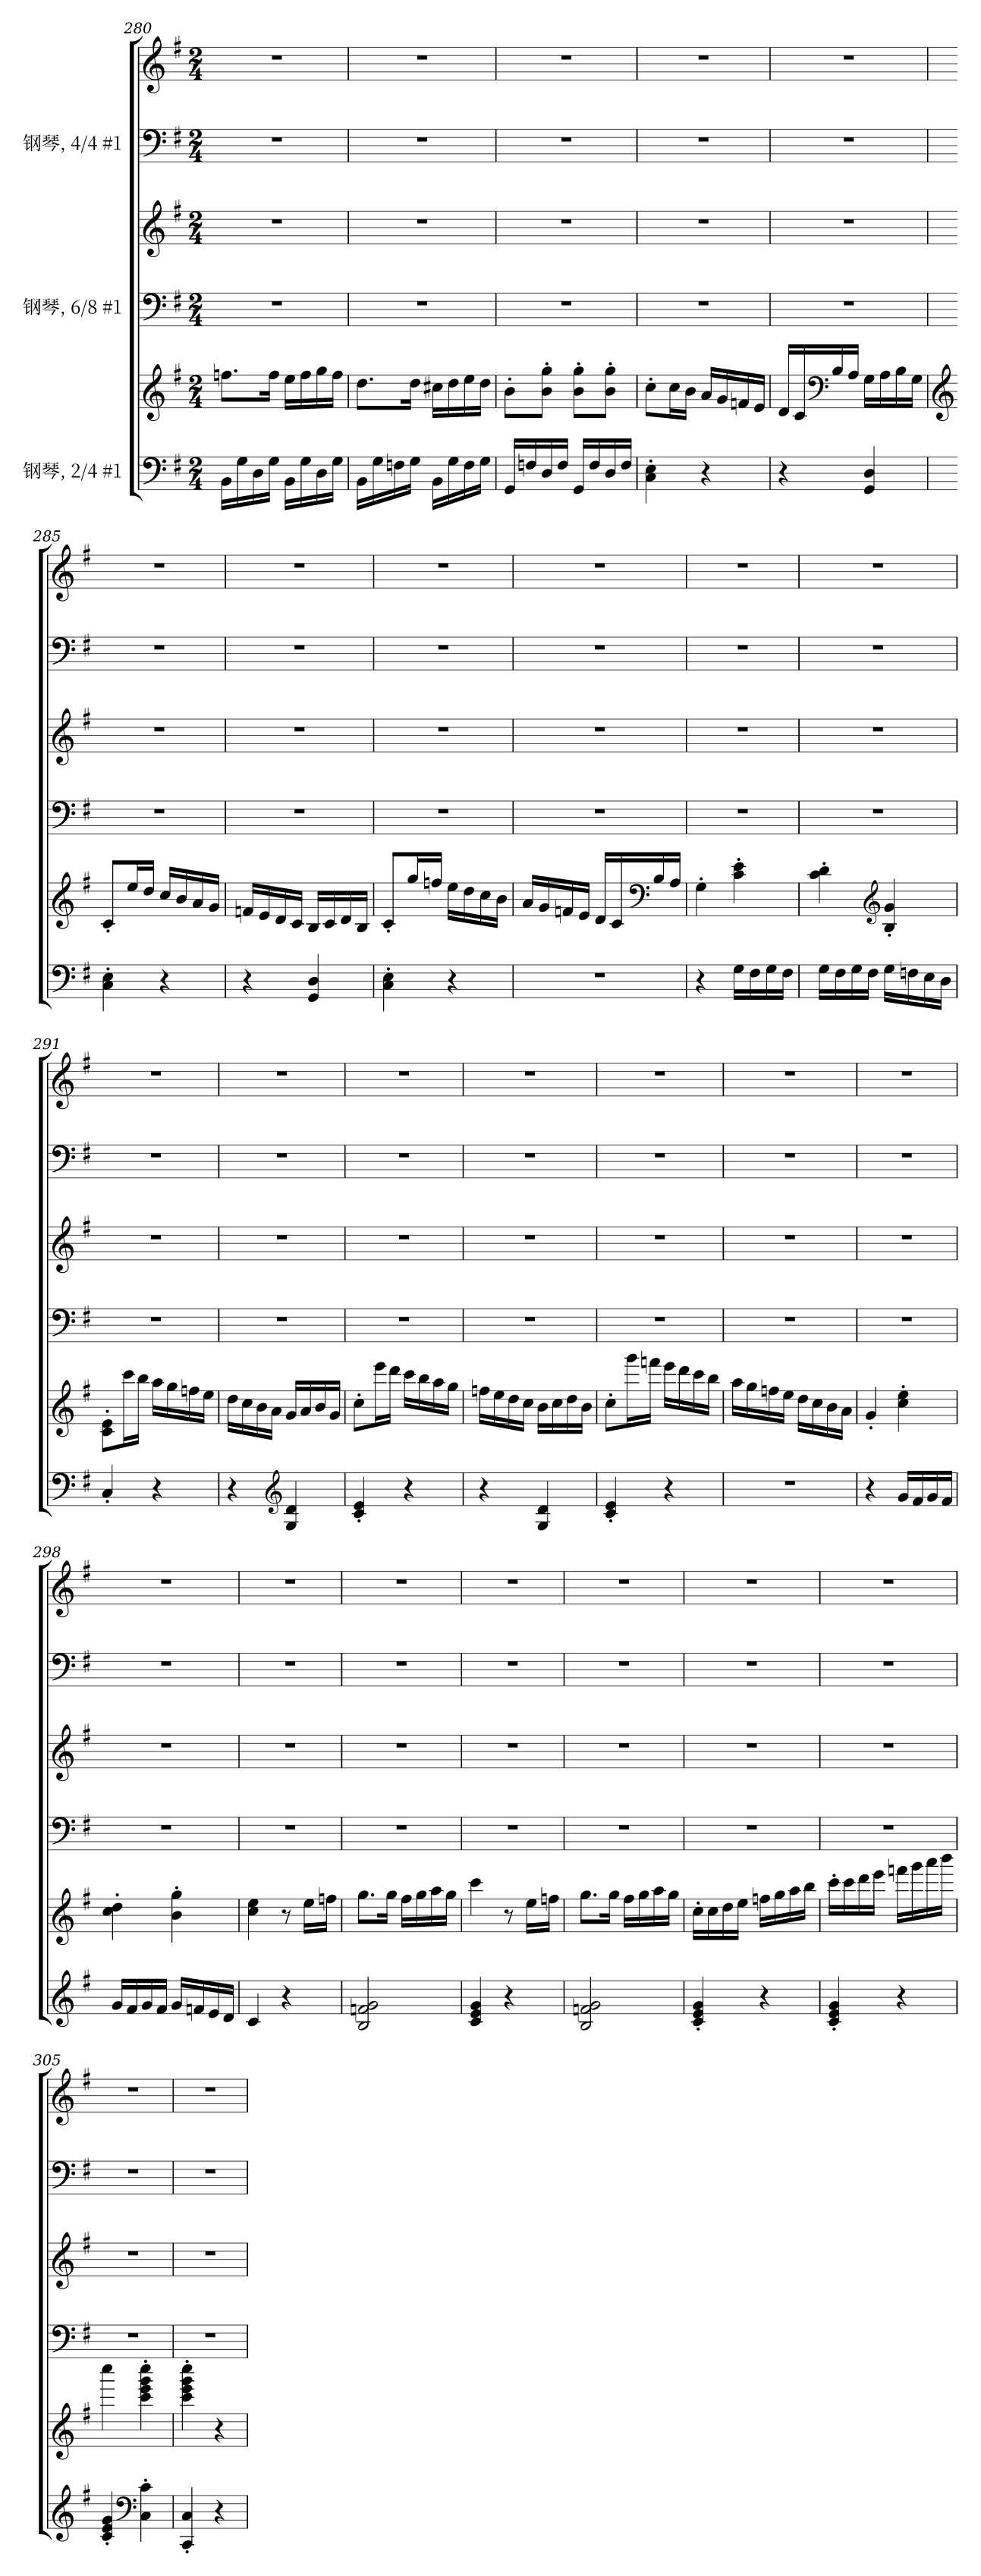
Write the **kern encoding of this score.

**kern	**kern	**kern	**kern	**kern	**kern
*part3	*part3	*part2	*part2	*part1	*part1
*staff6	*staff5	*staff4	*staff3	*staff2	*staff1
*I"钢琴, 2/4 #1	*	*I"钢琴, 6/8 #1	*	*I"钢琴, 4/4 #1	*
*clefF4	*clefG2	*clefF4	*clefG2	*clefF4	*clefG2
*k[f#]	*k[f#]	*k[f#]	*k[f#]	*k[f#]	*k[f#]
*M2/4	*M2/4	*M2/4	*M2/4	*M2/4	*M2/4
=280	=280	=280	=280	=280	=280
16BB\LL	8.ffn\L	2r	2r	2r	2r
16G\	.	.	.	.	.
16D\	.	.	.	.	.
16G\JJ	16ff\Jk	.	.	.	.
16BB\LL	16ee\LL	.	.	.	.
16G\	16ff\	.	.	.	.
16D\	16gg\	.	.	.	.
16G\JJ	16ff\JJ	.	.	.	.
!!LO:PB:g=z
=281	=281	=281	=281	=281	=281
16BB\LL	8.dd\L	2r	2r	2r	2r
16G\	.	.	.	.	.
16Fn\	.	.	.	.	.
16G\JJ	16dd\Jk	.	.	.	.
16BB\LL	16cc#X\LL	.	.	.	.
16G\	16dd\	.	.	.	.
16F\	16ee\	.	.	.	.
16G\JJ	16dd\JJ	.	.	.	.
=282	=282	=282	=282	=282	=282
16GG/LL	8b'\L	2r	2r	2r	2r
16Fn/	.	.	.	.	.
16D/	8b\' 8gg\'J	.	.	.	.
16F/JJ	.	.	.	.	.
16GG/LL	8b\' 8gg\'L	.	.	.	.
16F/	.	.	.	.	.
16D/	8b\' 8gg\'J	.	.	.	.
16F/JJ	.	.	.	.	.
=283	=283	=283	=283	=283	=283
4C\' 4E\'	8cc'\L	2r	2r	2r	2r
.	16cc\L	.	.	.	.
.	16b\JJ	.	.	.	.
4r	16a/LL	.	.	.	.
.	16g/	.	.	.	.
.	16fn/	.	.	.	.
.	16e/JJ	.	.	.	.
=284	=284	=284	=284	=284	=284
4r	16d/LL	2r	2r	2r	2r
.	16c/	.	.	.	.
*	*clefF4	*	*	*	*
.	16B/	.	.	.	.
.	16A/JJ	.	.	.	.
4GG/ 4D/	16G\LL	.	.	.	.
.	16A\	.	.	.	.
.	16B\	.	.	.	.
.	16G\JJ	.	.	.	.
!!LO:LB:g=z
=285	=285	=285	=285	=285	=285
*	*clefG2	*	*	*	*
4C\' 4E\'	8c'/L	2r	2r	2r	2r
.	16ee/L	.	.	.	.
.	16dd/JJ	.	.	.	.
4r	16cc/LL	.	.	.	.
.	16b/	.	.	.	.
.	16a/	.	.	.	.
.	16g/JJ	.	.	.	.
=286	=286	=286	=286	=286	=286
4r	16fn/LL	2r	2r	2r	2r
.	16e/	.	.	.	.
.	16d/	.	.	.	.
.	16c/JJ	.	.	.	.
4GG/ 4D/	16B/LL	.	.	.	.
.	16c/	.	.	.	.
.	16d/	.	.	.	.
.	16B/JJ	.	.	.	.
=287	=287	=287	=287	=287	=287
4C\' 4E\'	8c'/L	2r	2r	2r	2r
.	16gg/L	.	.	.	.
.	16ffn/JJ	.	.	.	.
4r	16ee\LL	.	.	.	.
.	16dd\	.	.	.	.
.	16cc\	.	.	.	.
.	16b\JJ	.	.	.	.
=288	=288	=288	=288	=288	=288
2r	16a/LL	2r	2r	2r	2r
.	16g/	.	.	.	.
.	16fn/	.	.	.	.
.	16e/JJ	.	.	.	.
.	16d/LL	.	.	.	.
.	16c/	.	.	.	.
*	*clefF4	*	*	*	*
.	16B/	.	.	.	.
.	16A/JJ	.	.	.	.
=289	=289	=289	=289	=289	=289
4r	4G'\	2r	2r	2r	2r
16G\LL	4c\' 4e\'	.	.	.	.
16F#\	.	.	.	.	.
16G\	.	.	.	.	.
16F#\JJ	.	.	.	.	.
!!LO:PB:g=z
=290	=290	=290	=290	=290	=290
16G\LL	4c\' 4d\'	2r	2r	2r	2r
16F#\	.	.	.	.	.
16G\	.	.	.	.	.
16F#\JJ	.	.	.	.	.
*	*clefG2	*	*	*	*
16G\LL	4B/' 4g/'	.	.	.	.
16Fn\	.	.	.	.	.
16E\	.	.	.	.	.
16D\JJ	.	.	.	.	.
=291	=291	=291	=291	=291	=291
4C'/	8c\' 8e\'L	2r	2r	2r	2r
.	16ccc\L	.	.	.	.
.	16bb\JJ	.	.	.	.
4r	16aa\LL	.	.	.	.
.	16gg\	.	.	.	.
.	16ffn\	.	.	.	.
.	16ee\JJ	.	.	.	.
=292	=292	=292	=292	=292	=292
4r	16dd\LL	2r	2r	2r	2r
.	16cc\	.	.	.	.
.	16b\	.	.	.	.
.	16a\JJ	.	.	.	.
*clefG2	*	*	*	*	*
4G/ 4d/	16g/LL	.	.	.	.
.	16a/	.	.	.	.
.	16b/	.	.	.	.
.	16g/JJ	.	.	.	.
=293	=293	=293	=293	=293	=293
4c/' 4e/'	8cc'\L	2r	2r	2r	2r
.	16eee\L	.	.	.	.
.	16ddd\JJ	.	.	.	.
4r	16ccc\LL	.	.	.	.
.	16bb\	.	.	.	.
.	16aa\	.	.	.	.
.	16gg\JJ	.	.	.	.
!!LO:LB:g=z
=294	=294	=294	=294	=294	=294
4r	16ffn\LL	2r	2r	2r	2r
.	16ee\	.	.	.	.
.	16dd\	.	.	.	.
.	16cc\JJ	.	.	.	.
4G/ 4d/	16b\LL	.	.	.	.
.	16cc\	.	.	.	.
.	16dd\	.	.	.	.
.	16b\JJ	.	.	.	.
=295	=295	=295	=295	=295	=295
4c/' 4e/'	8cc'\L	2r	2r	2r	2r
.	16ggg\L	.	.	.	.
.	16fffn\JJ	.	.	.	.
4r	16eee\LL	.	.	.	.
.	16ddd\	.	.	.	.
.	16ccc\	.	.	.	.
.	16bb\JJ	.	.	.	.
=296	=296	=296	=296	=296	=296
2r	16aa\LL	2r	2r	2r	2r
.	16gg\	.	.	.	.
.	16ffn\	.	.	.	.
.	16ee\JJ	.	.	.	.
.	16dd\LL	.	.	.	.
.	16cc\	.	.	.	.
.	16b\	.	.	.	.
.	16a\JJ	.	.	.	.
=297	=297	=297	=297	=297	=297
4r	4g'/	2r	2r	2r	2r
16g/LL	4cc\' 4ee\'	.	.	.	.
16f#/	.	.	.	.	.
16g/	.	.	.	.	.
16f#/JJ	.	.	.	.	.
!!LO:PB:g=z
=298	=298	=298	=298	=298	=298
16g/LL	4cc\' 4dd\'	2r	2r	2r	2r
16f#/	.	.	.	.	.
16g/	.	.	.	.	.
16f#/JJ	.	.	.	.	.
16g/LL	4b\' 4gg\'	.	.	.	.
16fn/	.	.	.	.	.
16e/	.	.	.	.	.
16d/JJ	.	.	.	.	.
=299	=299	=299	=299	=299	=299
4c/	4cc\ 4ee\	2r	2r	2r	2r
4r	8r	.	.	.	.
.	16ee\LL	.	.	.	.
.	16ffn\JJ	.	.	.	.
=300	=300	=300	=300	=300	=300
2B/ 2fn/ 2g/	8.gg\L	2r	2r	2r	2r
.	16gg\Jk	.	.	.	.
.	16ff#\LL	.	.	.	.
.	16gg\	.	.	.	.
.	16aa\	.	.	.	.
.	16gg\JJ	.	.	.	.
=301	=301	=301	=301	=301	=301
4c/ 4e/ 4g/	4ccc\	2r	2r	2r	2r
4r	8r	.	.	.	.
.	16ee\LL	.	.	.	.
.	16ffn\JJ	.	.	.	.
=302	=302	=302	=302	=302	=302
2B/ 2fn/ 2g/	8.gg\L	2r	2r	2r	2r
.	16gg\Jk	.	.	.	.
.	16ff#\LL	.	.	.	.
.	16gg\	.	.	.	.
.	16aa\	.	.	.	.
.	16gg\JJ	.	.	.	.
!!LO:LB:g=z
=303	=303	=303	=303	=303	=303
4c/' 4e/' 4g/'	16cc'\LL	2r	2r	2r	2r
.	16cc\	.	.	.	.
.	16dd\	.	.	.	.
.	16ee\JJ	.	.	.	.
4r	16ffn\LL	.	.	.	.
.	16gg\	.	.	.	.
.	16aa\	.	.	.	.
.	16bb\JJ	.	.	.	.
=304	=304	=304	=304	=304	=304
4c/' 4e/' 4g/'	16ccc'\LL	2r	2r	2r	2r
.	16ccc\	.	.	.	.
.	16ddd\	.	.	.	.
.	16eee\JJ	.	.	.	.
4r	16fffn\LL	.	.	.	.
.	16ggg\	.	.	.	.
.	16aaa\	.	.	.	.
.	16bbb\JJ	.	.	.	.
=305	=305	=305	=305	=305	=305
4c/' 4e/' 4g/'	4cccc\	2r	2r	2r	2r
*clefF4	*	*	*	*	*
4C\' 4c\'	4ccc\' 4eee\' 4ggg\' 4cccc\'	.	.	.	.
=306	=306	=306	=306	=306	=306
4CC/' 4C/'	4ccc\' 4eee\' 4ggg\' 4cccc\'	2r	2r	2r	2r
4r	4r	.	.	.	.
=	=	=	=	=	=
*-	*-	*-	*-	*-	*-
